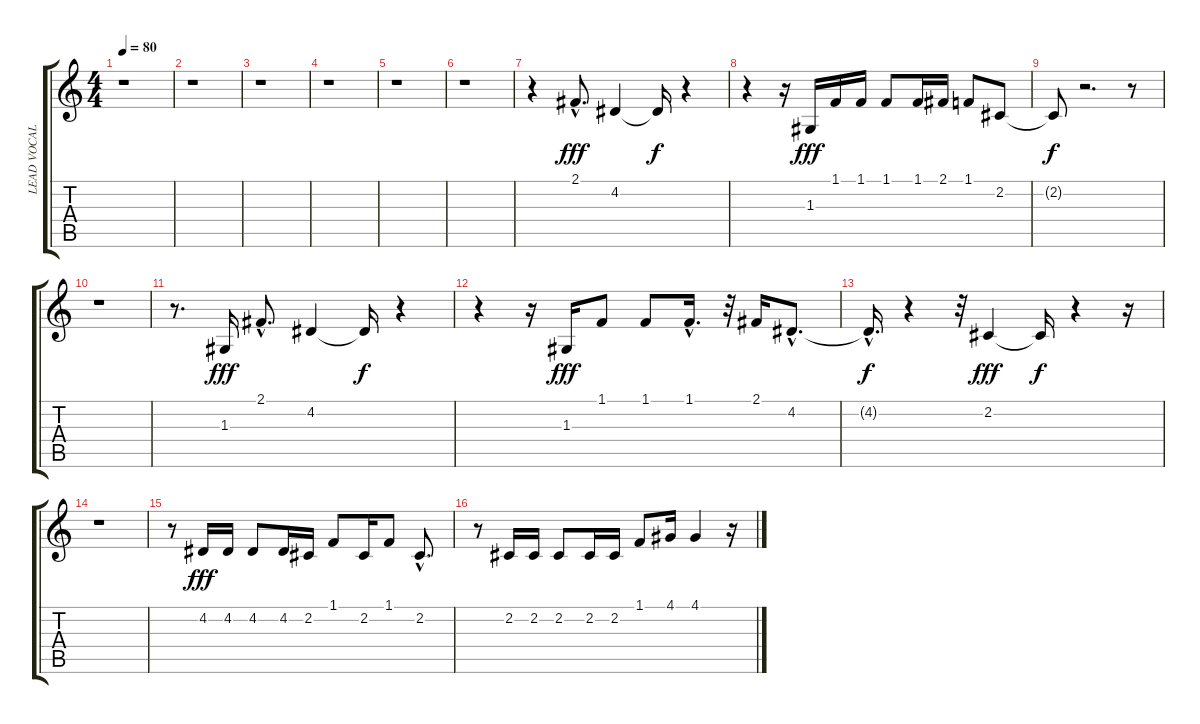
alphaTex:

\track ("LEAD VOCAL" "LEAD VOCAL") {instrument voiceoohs}
\staff {score tabs}
\tuning (E4 B3 G3 D3 A2 E2) {hide}
\ts (4 4)
\tempo 80
\clef g2
\ks c
r.1{dy fff instrument voiceoohs} |
r.1 |
r.1 |
r.1 |
r.1 |
r.1 |
r.4 2.1{hac}.8{d} 4.2.4 4.2{t}.16{dy f} r.4 |
r.4 r.16 1.3.16{dy fff} 1.1.16 1.1.16 1.1.8 1.1.16 2.1.16 1.1.8 2.2.8 |
2.2{t}.8{dy f} r.2{d} r.8 |
r.1 |
r.8{d} 1.3.16{dy fff} 2.1{hac}.8{d} 4.2.4 4.2{t}.16{dy f} r.4 |
r.4 r.16 1.3.16{dy fff} 1.1.8 1.1.8 1.1{hac}.16{d} r.32 2.1.16 4.2{hac}.8{d} |
4.2{hac t}.16{d dy f} r.4 r.32 2.2.4{dy fff} 2.2{t}.16{dy f} r.4 r.16 |
r.1 |
r.8 4.2.16{dy fff volume 13} 4.2.16 4.2.8 4.2.16 2.2.16 1.1.8 2.2.16 1.1.8 2.2{hac}.8{d} |
r.8 2.2.16 2.2.16 2.2.8 2.2.16 2.2.16 1.1.8 4.1.16 4.1.4 r.16
